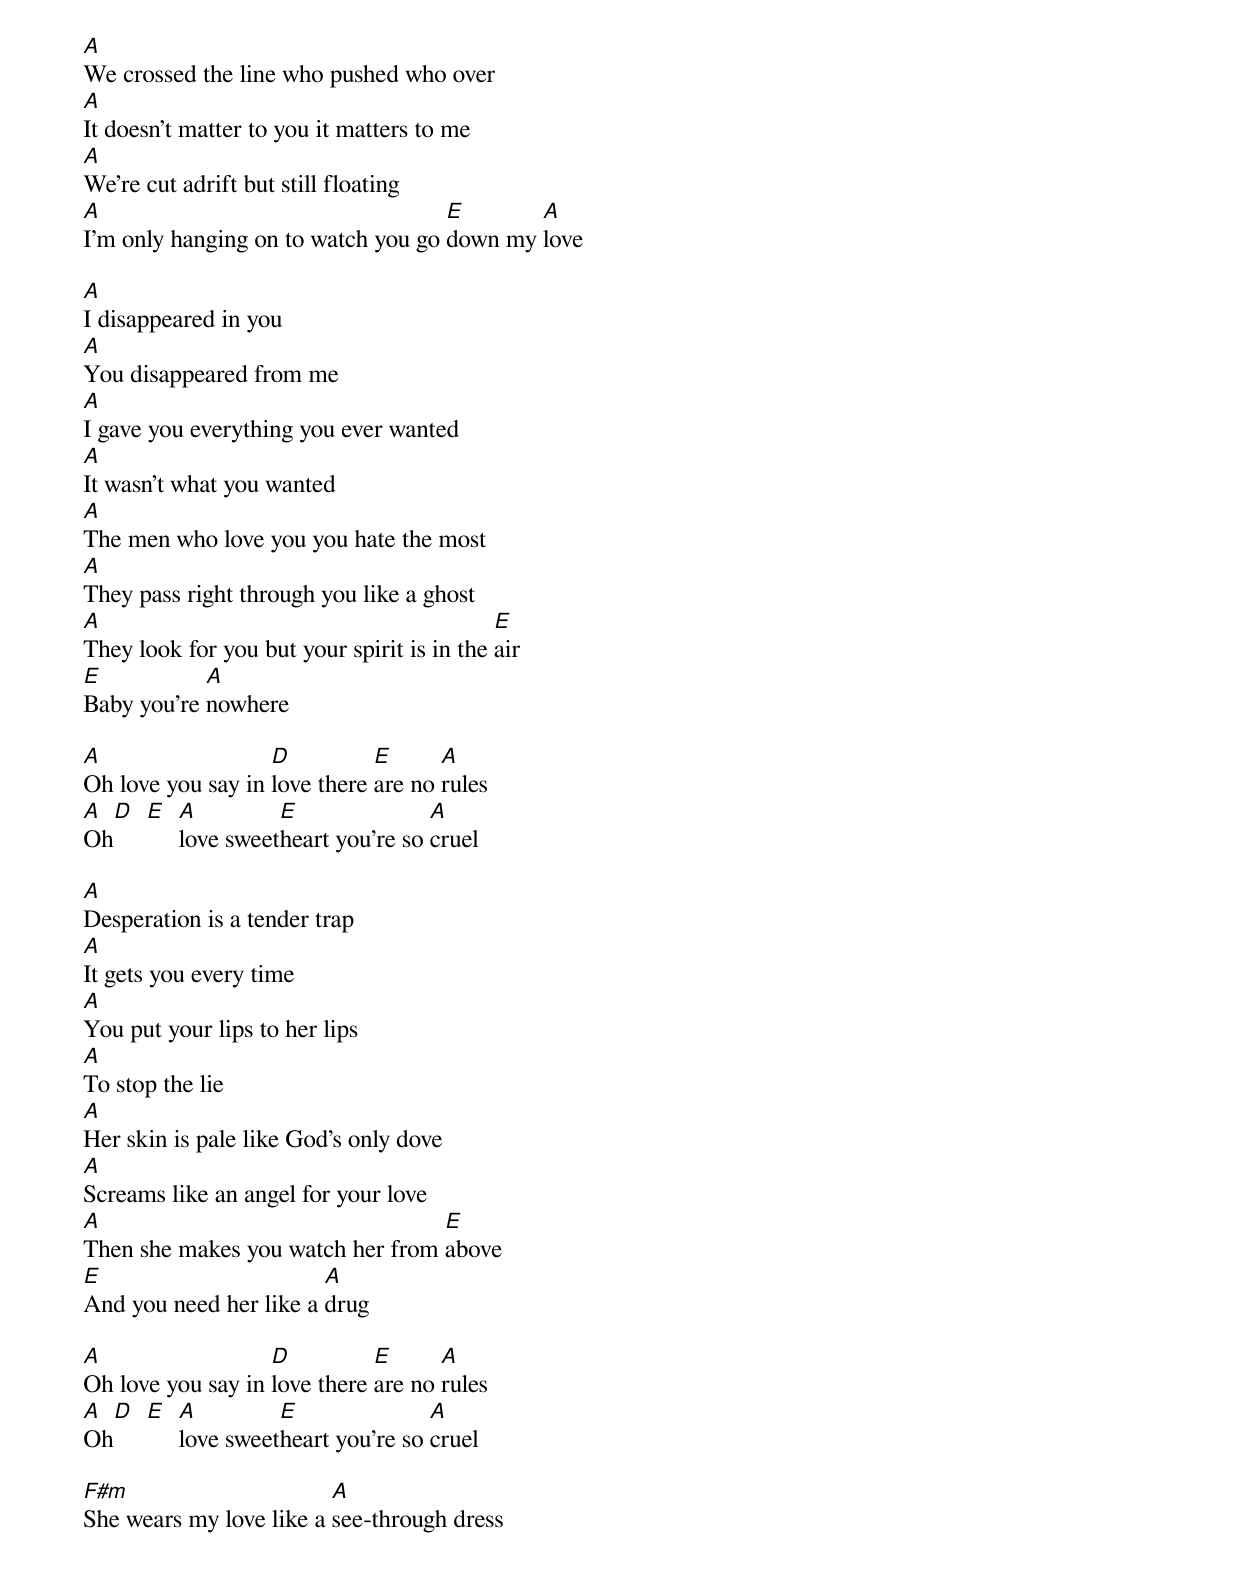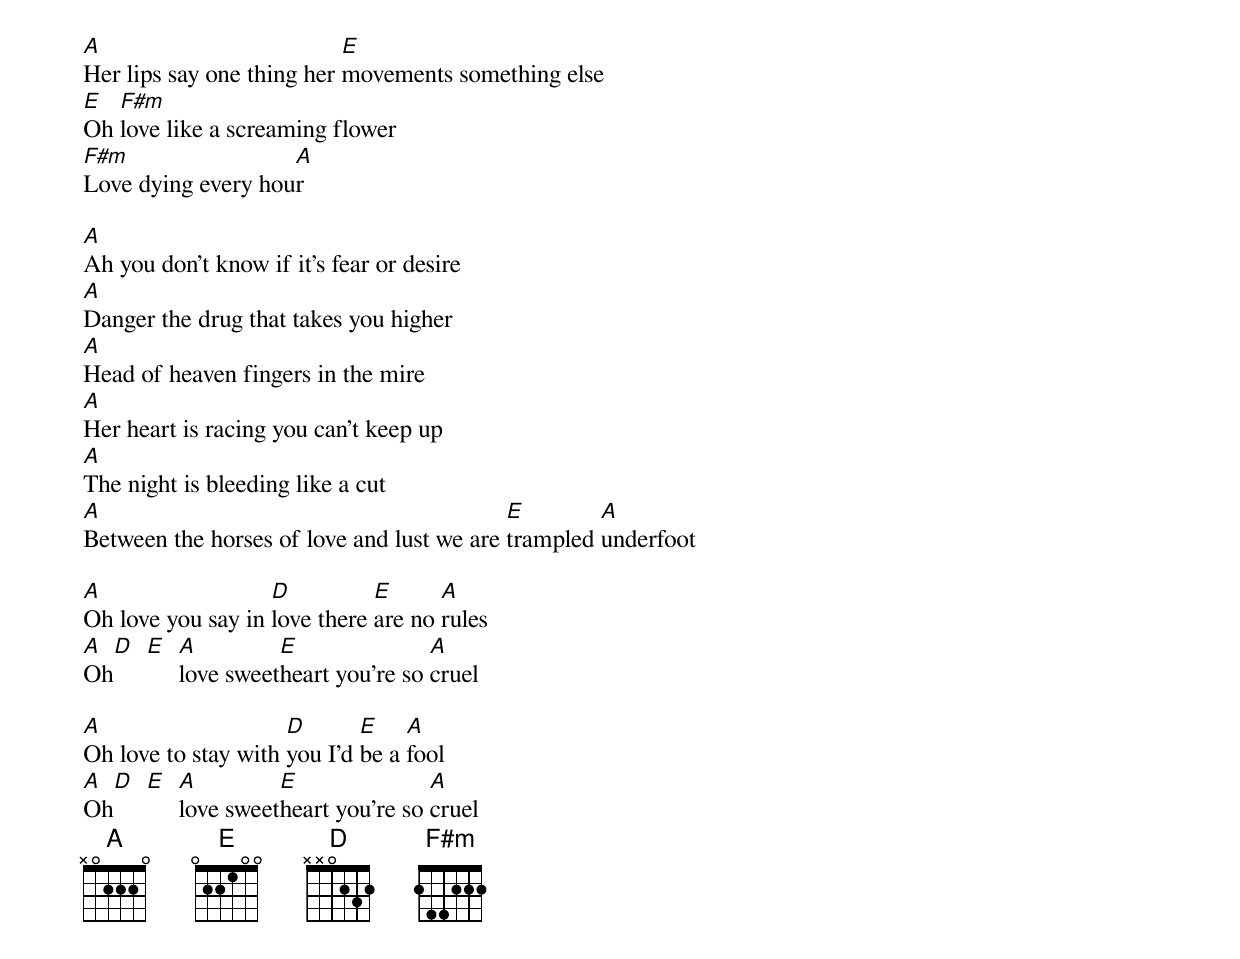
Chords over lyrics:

A
We crossed the line who pushed who over
A
It doesn't matter to you it matters to me
A
We're cut adrift but still floating
A                                   E       A
I'm only hanging on to watch you go down my love

A
I disappeared in you
A
You disappeared from me
A
I gave you everything you ever wanted
A
It wasn't what you wanted
A
The men who love you you hate the most
A
They pass right through you like a ghost
A                                           E
They look for you but your spirit is in the air
E           A
Baby you're nowhere

A                  D          E      A
Oh love you say in love there are no rules
A D E A         E               A
Oh    love sweetheart you're so cruel

A
Desperation is a tender trap
A
It gets you every time
A
You put your lips to her lips
A
To stop the lie
A
Her skin is pale like God's only dove
A
Screams like an angel for your love
A                                 E
Then she makes you watch her from above
E                       A
And you need her like a drug

A                  D          E      A
Oh love you say in love there are no rules
A D E A         E               A
Oh    love sweetheart you're so cruel

F#m                      A
She wears my love like a see-through dress
A                          E
Her lips say one thing her movements something else
E  F#m
Oh love like a screaming flower
F#m                 A
Love dying every hour

A
Ah you don't know if it's fear or desire
A
Danger the drug that takes you higher
A
Head of heaven fingers in the mire
A
Her heart is racing you can't keep up
A
The night is bleeding like a cut
A                                          E        A
Between the horses of love and lust we are trampled underfoot

A                  D          E      A
Oh love you say in love there are no rules
A D E A         E               A
Oh    love sweetheart you're so cruel

A                    D       E    A
Oh love to stay with you I'd be a fool
A D E A         E               A
Oh    love sweetheart you're so cruel
